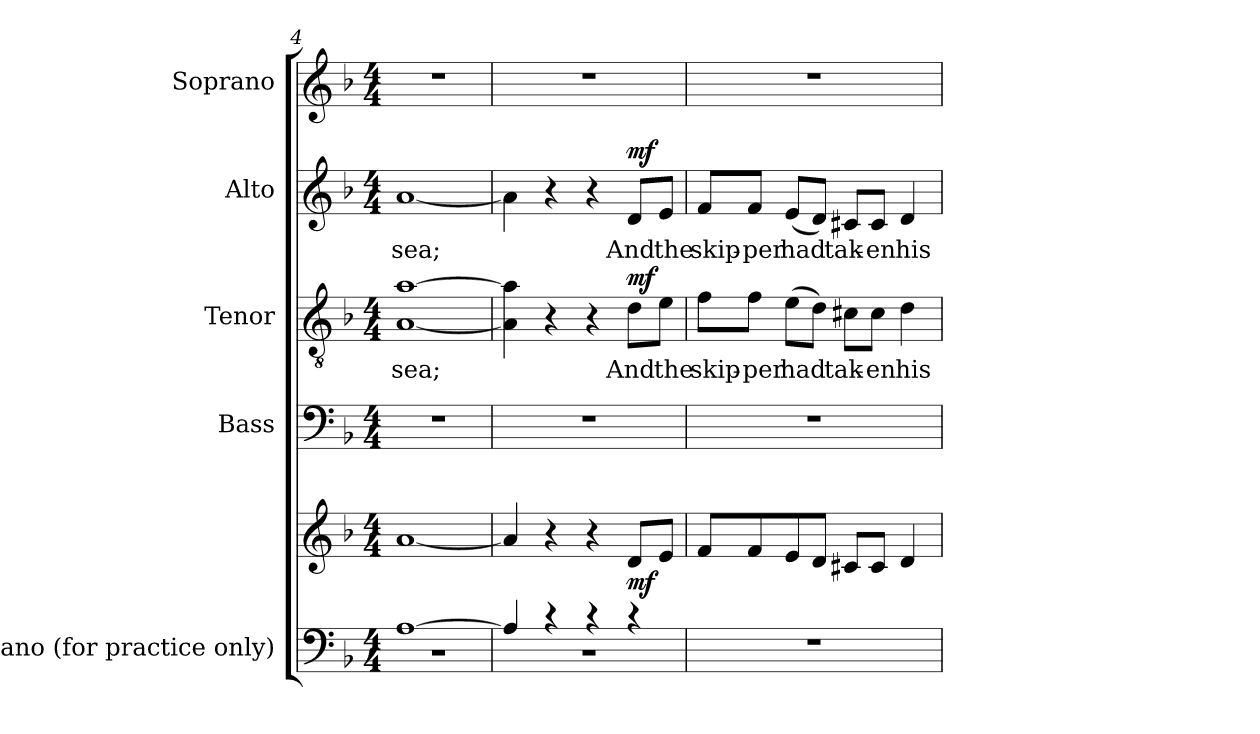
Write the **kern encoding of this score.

**kern	**kern	**dynam	**kern	**kern	**text	**dynam	**kern	**text	**dynam	**kern
*part5	*part5	*part5	*part4	*part3	*part3	*part3	*part2	*part2	*part2	*part1
*staff6	*staff5	*staff5/6	*staff4	*staff3	*staff3	*staff3	*staff2	*staff2	*staff2	*staff1
*I"Piano (for  practice only)	*	*	*I"Bass	*I"Tenor	*	*	*I"Alto	*	*	*I"Soprano
*I'Pno.	*	*	*I'B.	*I'T.	*	*	*I'A.	*	*	*I'S.
*clefF4	*clefG2	*	*clefF4	*clefGv2	*	*	*clefG2	*	*	*clefG2
*	*	*	*	*ITrd7c12	*	*	*	*	*	*
*k[b-]	*k[b-]	*	*k[b-]	*k[b-]	*	*	*k[b-]	*	*	*k[b-]
*F:	*F:	*	*F:	*F:	*	*	*F:	*	*	*F:
*M4/4	*M4/4	*	*M4/4	*M4/4	*	*	*M4/4	*	*	*M4/4
=4	=4	=4	=4	=4	=4	=4	=4	=4	=4	=4
*^	*	*	*	*	*	*	*	*	*	*
!	!	!	!	!	!	!LO:LY:b:color=#000000	!	!	!	!	!
!	!	!	!	!	!	!	!	!	!LO:LY:b:color=#000000	!	!
[>1Ai	1r	[<1ai	.	1r	[<1AAi [>1Ai	sea;	.	[<1ai	sea;	.	1r
=5	=5	=5	=5	=5	=5	=5	=5	=5	=5	=5	=5
4Ai/]	1r	4ai/]	.	1r	4AAi\] 4Ai]	.	.	4ai\]	.	.	1r
4r	.	4r	.	.	4r	.	.	4r	.	.	.
4r	.	4r	.	.	4r	.	.	4r	.	.	.
!	!	!	!	!	!	!LO:LY:b:color=#000000	!	!	!	!	!
!	!	!	!	!	!	!	!	!	!LO:LY:b:color=#000000	!	!
4r	.	8di/L	mf	.	8Di\L	And	mf	8di/L	And	mf	.
!	!	!	!	!	!	!LO:LY:b:color=#000000	!	!	!	!	!
!	!	!	!	!	!	!	!	!	!LO:LY:b:color=#000000	!	!
.	.	8ei/J	.	.	8Ei\J	the	.	8ei/J	the	.	.
*v	*v	*	*	*	*	*	*	*	*	*	*
!!LO:LB:g=z
=6	=6	=6	=6	=6	=6	=6	=6	=6	=6	=6
!	!	!	!	!	!LO:LY:b:color=#000000	!	!	!	!	!
!	!	!	!	!	!	!	!	!LO:LY:b:color=#000000	!	!
1r	8fi/L	.	1r	8Fi\L	skip-	.	8fi/L	skip-	.	1r
!	!	!	!	!	!LO:LY:b:color=#000000	!	!	!	!	!
!	!	!	!	!	!	!	!	!LO:LY:b:color=#000000	!	!
.	8fi/	.	.	8Fi\J	-per	.	8fi/J	-per	.	.
!	!	!	!	!	!LO:LY:b:color=#000000	!	!	!	!	!
!	!	!	!	!	!	!	!	!LO:LY:b:color=#000000	!	!
.	8ei/	.	.	(8Ei\L	had	.	(8ei/L	had	.	.
.	8di/J	.	.	8Di\J)	.	.	8di/J)	.	.	.
!	!	!	!	!	!LO:LY:b:color=#000000	!	!	!	!	!
!	!	!	!	!	!	!	!	!LO:LY:b:color=#000000	!	!
.	8c#Xi/L	.	.	8C#Xi\L	tak-	.	8c#Xi/L	tak-	.	.
!	!	!	!	!	!LO:LY:b:color=#000000	!	!	!	!	!
!	!	!	!	!	!	!	!	!LO:LY:b:color=#000000	!	!
.	8c#i/J	.	.	8C#i\J	-en	.	8c#i/J	-en	.	.
!	!	!	!	!	!LO:LY:b:color=#000000	!	!	!	!	!
!	!	!	!	!	!	!	!	!LO:LY:b:color=#000000	!	!
.	4di/	.	.	4Di\	his	.	4di/	his	.	.
=	=	=	=	=	=	=	=	=	=	=
*-	*-	*-	*-	*-	*-	*-	*-	*-	*-	*-
